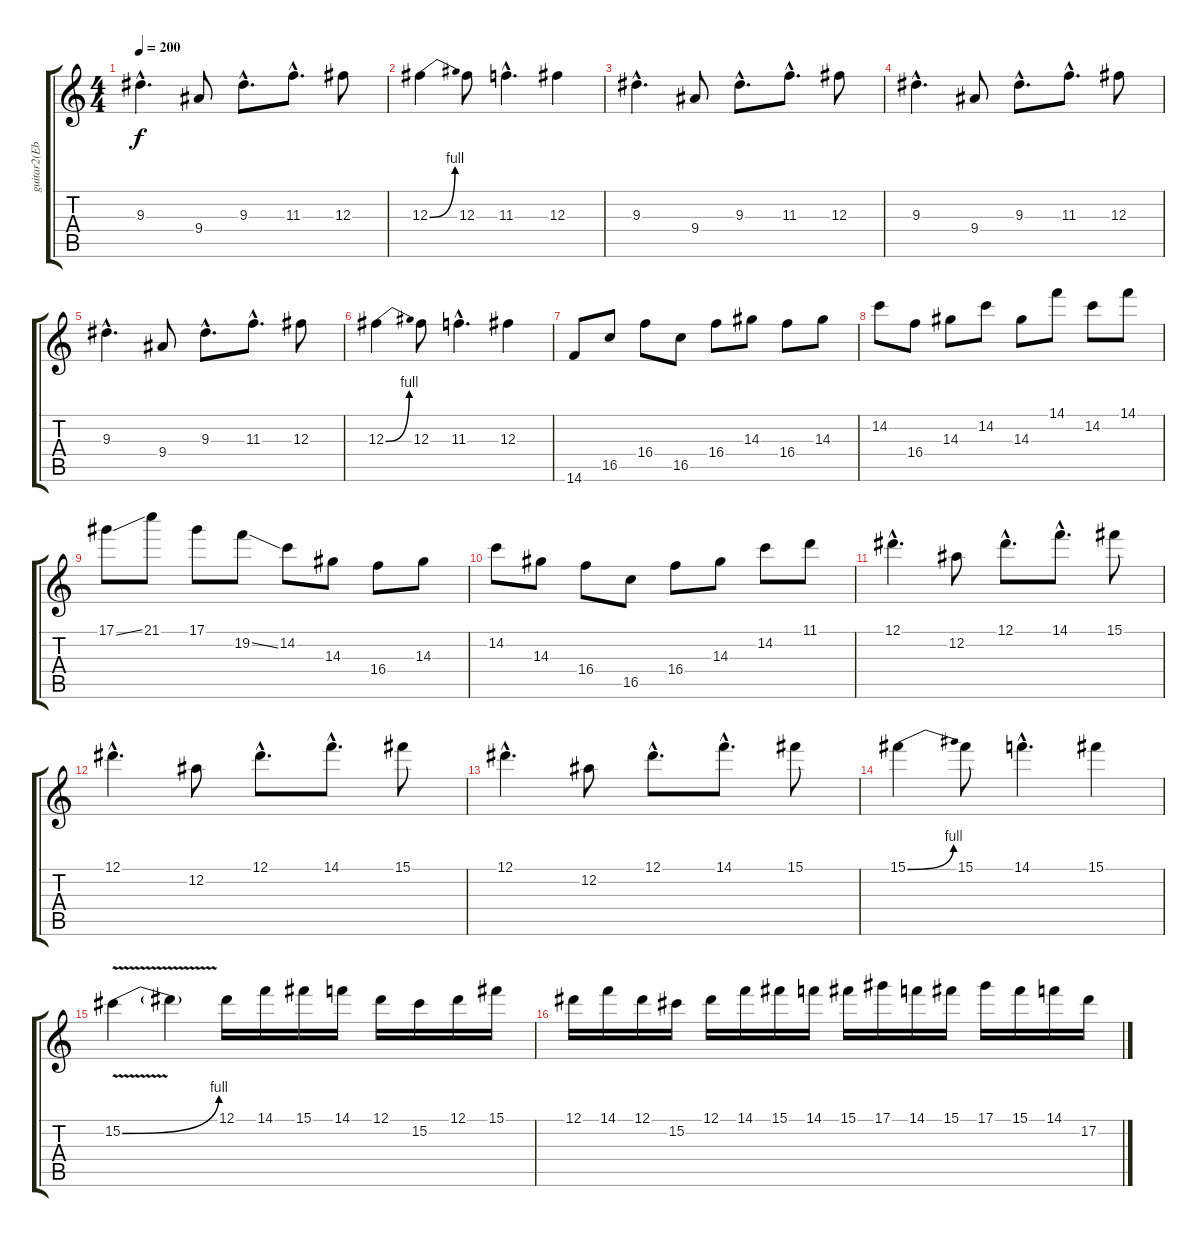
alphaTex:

\track ("guitar2(Eb)" "guitar2(Eb") {instrument overdrivenguitar}
\staff {score tabs}
\tuning (Eb4 Bb3 Gb3 Db3 Ab2 Eb2) {hide}
\ts (4 4)
\tempo 200
\clef g2
\ks c
9.3{hac}.4{d dy f} 9.4.8 9.3{hac}.8{d} 11.3{hac}.8{d} 12.3.8 |
12.3{be (bend 0 0 60 4)}.4 12.3.8 11.3{hac}.4{d} 12.3.4 |
9.3{hac}.4{d} 9.4.8 9.3{hac}.8{d} 11.3{hac}.8{d} 12.3.8 |
9.3{hac}.4{d} 9.4.8 9.3{hac}.8{d} 11.3{hac}.8{d} 12.3.8 |
9.3{hac}.4{d} 9.4.8 9.3{hac}.8{d} 11.3{hac}.8{d} 12.3.8 |
12.3{be (bend 0 0 60 4)}.4 12.3.8 11.3{hac}.4{d} 12.3.4 |
14.6.8 16.5.8 16.4.8 16.5.8 16.4.8 14.3.8 16.4.8 14.3.8 |
14.2.8 16.4.8 14.3.8 14.2.8 14.3.8 14.1.8 14.2.8 14.1.8 |
17.1{ss}.8 21.1.8 17.1.8 19.2{ss}.8 14.2.8 14.3.8 16.4.8 14.3.8 |
14.2.8 14.3.8 16.4.8 16.5.8 16.4.8 14.3.8 14.2.8 11.1.8 |
12.1{hac}.4{d} 12.2.8 12.1{hac}.8{d} 14.1{hac}.8{d} 15.1.8 |
12.1{hac}.4{d} 12.2.8 12.1{hac}.8{d} 14.1{hac}.8{d} 15.1.8 |
12.1{hac}.4{d} 12.2.8 12.1{hac}.8{d} 14.1{hac}.8{d} 15.1.8 |
15.1{be (bend 0 0 60 4)}.4 15.1.8 14.1{hac}.4{d} 15.1.4 |
15.2{be (bend 0 0 60 4) v}.4 15.2{t}.4 12.1.16 14.1.16 15.1.16 14.1.16 12.1.16 15.2.16 12.1.16 15.1.16 |
12.1.16 14.1.16 12.1.16 15.2.16 12.1.16 14.1.16 15.1.16 14.1.16 15.1.16 17.1.16 14.1.16 15.1.16 17.1.16 15.1.16 14.1.16 17.2.16
